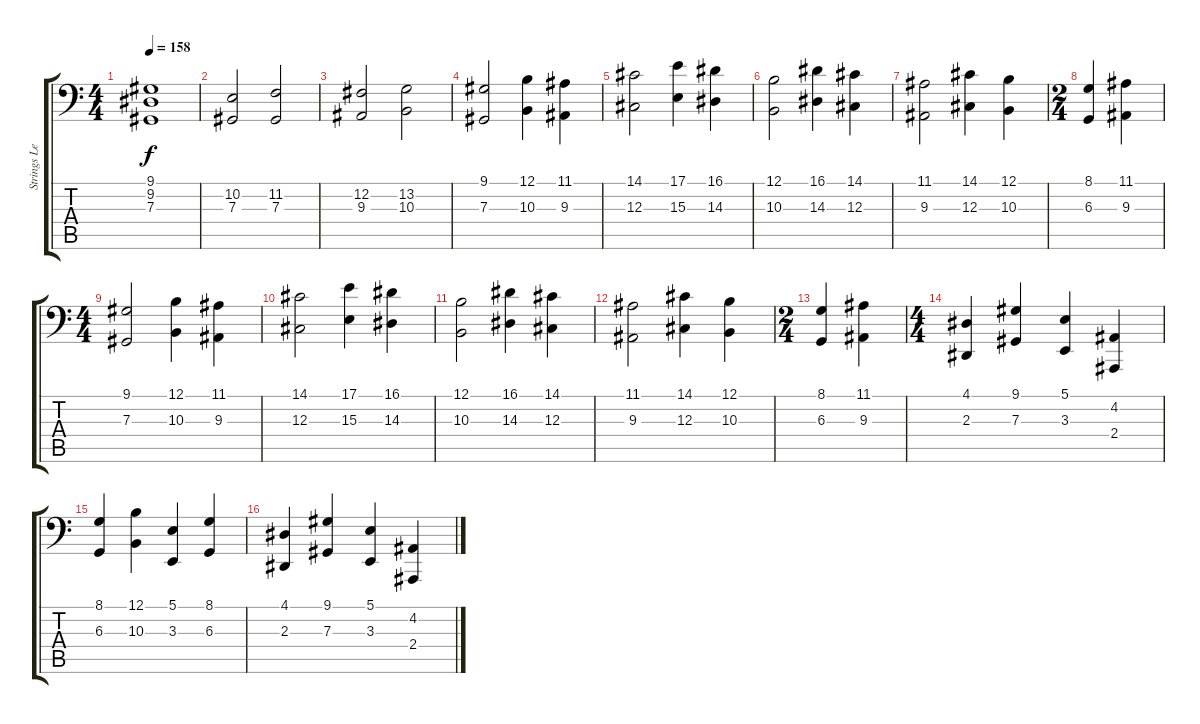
\track ("Strings LeftHand" "Strings Le") {instrument stringensemble1}
\staff {score tabs}
\tuning (B2 Gb2 Db2 Ab1 Eb1 Bb0) {hide}
\ts (4 4)
\tempo 158
\clef f4
\ks c
(9.1 9.2 7.3).1{dy f} |
(10.2 7.3).2 (11.2 7.3).2 |
(12.2 9.3).2 (13.2 10.3).2 |
(9.1 7.3).2 (12.1 10.3).4 (11.1 9.3).4 |
(14.1 12.3).2 (17.1 15.3).4 (16.1 14.3).4 |
(12.1 10.3).2 (16.1 14.3).4 (14.1 12.3).4 |
(11.1 9.3).2 (14.1 12.3).4 (12.1 10.3).4 |
\ts (2 4)
(8.1 6.3).4 (11.1 9.3).4 |
\ts (4 4)
(9.1 7.3).2 (12.1 10.3).4 (11.1 9.3).4 |
(14.1 12.3).2 (17.1 15.3).4 (16.1 14.3).4 |
(12.1 10.3).2 (16.1 14.3).4 (14.1 12.3).4 |
(11.1 9.3).2 (14.1 12.3).4 (12.1 10.3).4 |
\ts (2 4)
(8.1 6.3).4 (11.1 9.3).4 |
\ts (4 4)
(4.1 2.3).4 (9.1 7.3).4 (5.1 3.3).4 (4.2 2.4).4 |
(8.1 6.3).4 (12.1 10.3).4 (5.1 3.3).4 (8.1 6.3).4 |
(4.1 2.3).4 (9.1 7.3).4 (5.1 3.3).4 (4.2 2.4).4
